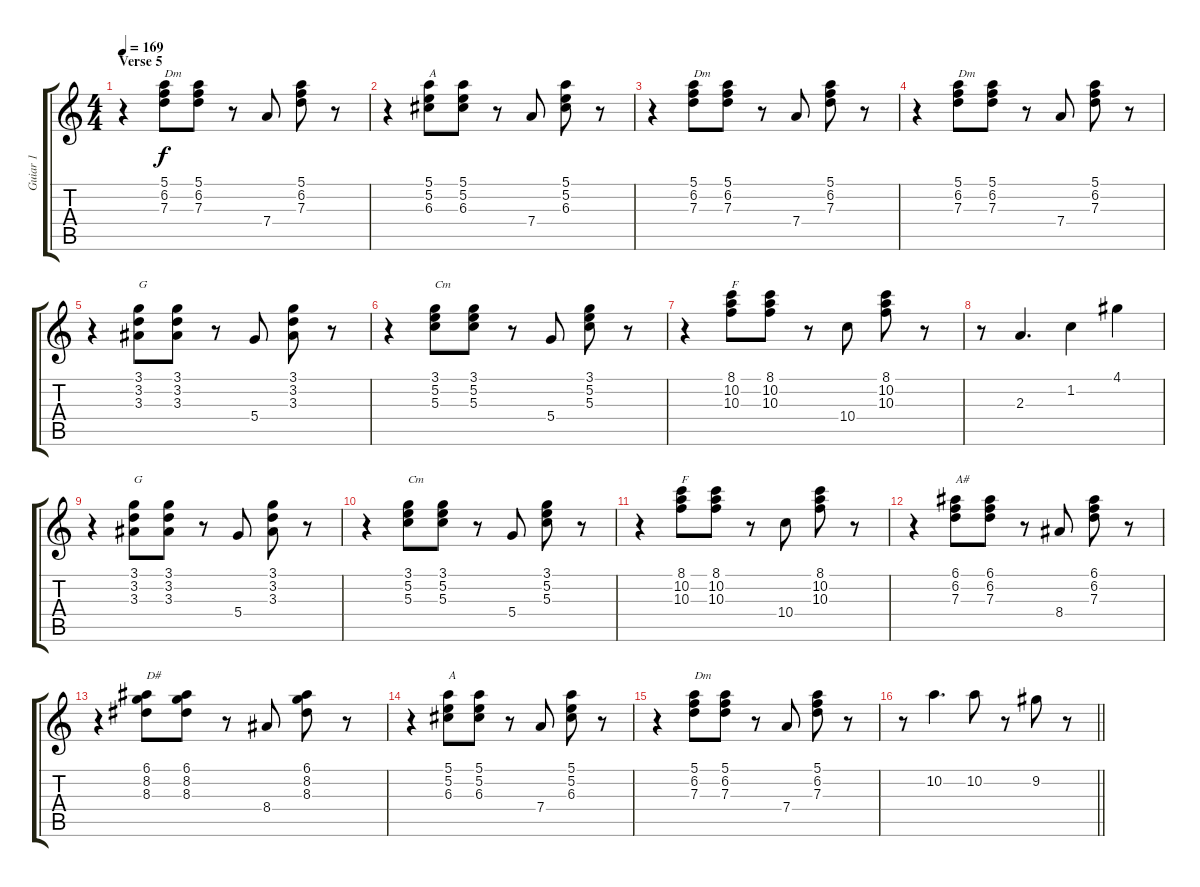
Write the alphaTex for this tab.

\track ("Guiar 1" "Guiar 1") {instrument electricguitarjazz}
\staff {score tabs}
\tuning (E4 B3 G3 D3 A2 E2) {hide}
\ts (4 4)
\section ("" "Verse 5")
\tempo 169
\clef g2
\ks c
r.4{dy f} (5.1 6.2 7.3).8{txt "Dm"} (5.1 6.2 7.3).8 r.8 7.4.8 (5.1 6.2 7.3).8 r.8 |
r.4 (5.1 5.2 6.3).8{txt "A"} (5.1 5.2 6.3).8 r.8 7.4.8 (5.1 5.2 6.3).8 r.8 |
r.4 (5.1 6.2 7.3).8{txt "Dm"} (5.1 6.2 7.3).8 r.8 7.4.8 (5.1 6.2 7.3).8 r.8 |
r.4 (5.1 6.2 7.3).8{txt "Dm"} (5.1 6.2 7.3).8 r.8 7.4.8 (5.1 6.2 7.3).8 r.8 |
r.4 (3.1 3.2 3.3).8{txt "G"} (3.1 3.2 3.3).8 r.8 5.4.8 (3.1 3.2 3.3).8 r.8 |
r.4 (3.1 5.2 5.3).8{txt "Cm"} (3.1 5.2 5.3).8 r.8 5.4.8 (3.1 5.2 5.3).8 r.8 |
r.4 (8.1 10.2 10.3).8{txt "F"} (8.1 10.2 10.3).8 r.8 10.4.8 (8.1 10.2 10.3).8 r.8 |
r.8 2.3.4{d} 1.2.4 4.1.4 |
r.4 (3.1 3.2 3.3).8{txt "G"} (3.1 3.2 3.3).8 r.8 5.4.8 (3.1 3.2 3.3).8 r.8 |
r.4 (3.1 5.2 5.3).8{txt "Cm"} (3.1 5.2 5.3).8 r.8 5.4.8 (3.1 5.2 5.3).8 r.8 |
r.4 (8.1 10.2 10.3).8{txt "F"} (8.1 10.2 10.3).8 r.8 10.4.8 (8.1 10.2 10.3).8 r.8 |
r.4 (6.1 6.2 7.3).8{txt "A#"} (6.1 6.2 7.3).8 r.8 8.4.8 (6.1 6.2 7.3).8 r.8 |
r.4 (6.1 8.2 8.3).8{txt "D#"} (6.1 8.2 8.3).8 r.8 8.4.8 (6.1 8.2 8.3).8 r.8 |
r.4 (5.1 5.2 6.3).8{txt "A"} (5.1 5.2 6.3).8 r.8 7.4.8 (5.1 5.2 6.3).8 r.8 |
r.4 (5.1 6.2 7.3).8{txt "Dm"} (5.1 6.2 7.3).8 r.8 7.4.8 (5.1 6.2 7.3).8 r.8 |
\barLineRight lightlight
r.8{volume 12} 10.2.4{d} 10.2.8 r.8 9.2.8 r.8
